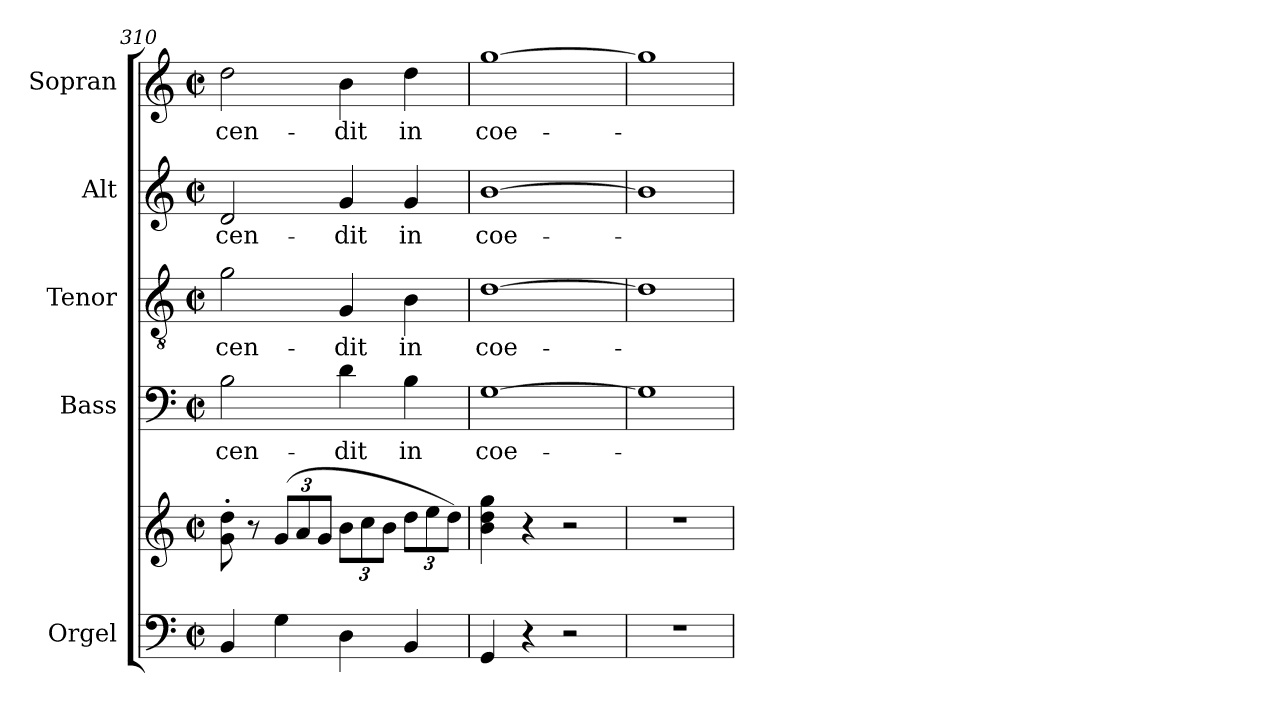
**kern	**kern	**kern	**text	**kern	**text	**kern	**text	**kern	**text
*part5	*part5	*part4	*part4	*part3	*part3	*part2	*part2	*part1	*part1
*staff6	*staff5	*staff4	*staff4	*staff3	*staff3	*staff2	*staff2	*staff1	*staff1
*I"Orgel	*	*I"Bass	*	*I"Tenor	*	*I"Alt	*	*I"Sopran	*
*I'Org.	*	*I'B.	*	*I'T.	*	*I'A.	*	*I'S.	*
*clefF4	*clefG2	*clefF4	*	*clefGv2	*	*clefG2	*	*clefG2	*
*k[]	*k[]	*k[]	*	*k[]	*	*k[]	*	*k[]	*
*C:	*C:	*C:	*	*C:	*	*C:	*	*C:	*
*M2/2	*M2/2	*M2/2	*	*M2/2	*	*M2/2	*	*M2/2	*
*met(c|)	*met(c|)	*met(c|)	*	*met(c|)	*	*met(c|)	*	*met(c|)	*
=310	=310	=310	=310	=310	=310	=310	=310	=310	=310
!	!	!	!LO:LY:b	!	!LO:LY:b	!	!LO:LY:b	!	!LO:LY:b
4BB/	8g\'> 8dd\'>	2B\	-cen-	2g\	-cen-	2d/	-cen-	2dd\	-cen-
.	8r	.	.	.	.	.	.	.	.
*	*Xbrackettup	*	*	*	*	*	*	*	*
4G\	(>12g/L	.	.	.	.	.	.	.	.
.	12a/	.	.	.	.	.	.	.	.
.	12g/J	.	.	.	.	.	.	.	.
!	!	!	!LO:LY:b	!	!LO:LY:b	!	!LO:LY:b	!	!LO:LY:b
4D\	12b\L	4d\	-dit	4G/	-dit	4g/	-dit	4b\	-dit
.	12cc\	.	.	.	.	.	.	.	.
.	12b\J	.	.	.	.	.	.	.	.
!	!	!	!LO:LY:b	!	!LO:LY:b	!	!LO:LY:b	!	!LO:LY:b
4BB/	12dd\L	4B\	in	4B\	in	4g/	in	4dd\	in
.	12ee\	.	.	.	.	.	.	.	.
.	12dd\J)	.	.	.	.	.	.	.	.
=311	=311	=311	=311	=311	=311	=311	=311	=311	=311
!	!	!	!LO:LY:b	!	!LO:LY:b	!	!LO:LY:b	!	!LO:LY:b
4GG/	4b\ 4dd\ 4gg\	[1G	coe-	[1d	coe-	[1b	coe-	[1gg	coe-
4r	4r	.	.	.	.	.	.	.	.
2r	2r	.	.	.	.	.	.	.	.
=312	=312	=312	=312	=312	=312	=312	=312	=312	=312
1r	1r	1G]	.	1d]	.	1b]	.	1gg]	.
=	=	=	=	=	=	=	=	=	=
*-	*-	*-	*-	*-	*-	*-	*-	*-	*-
